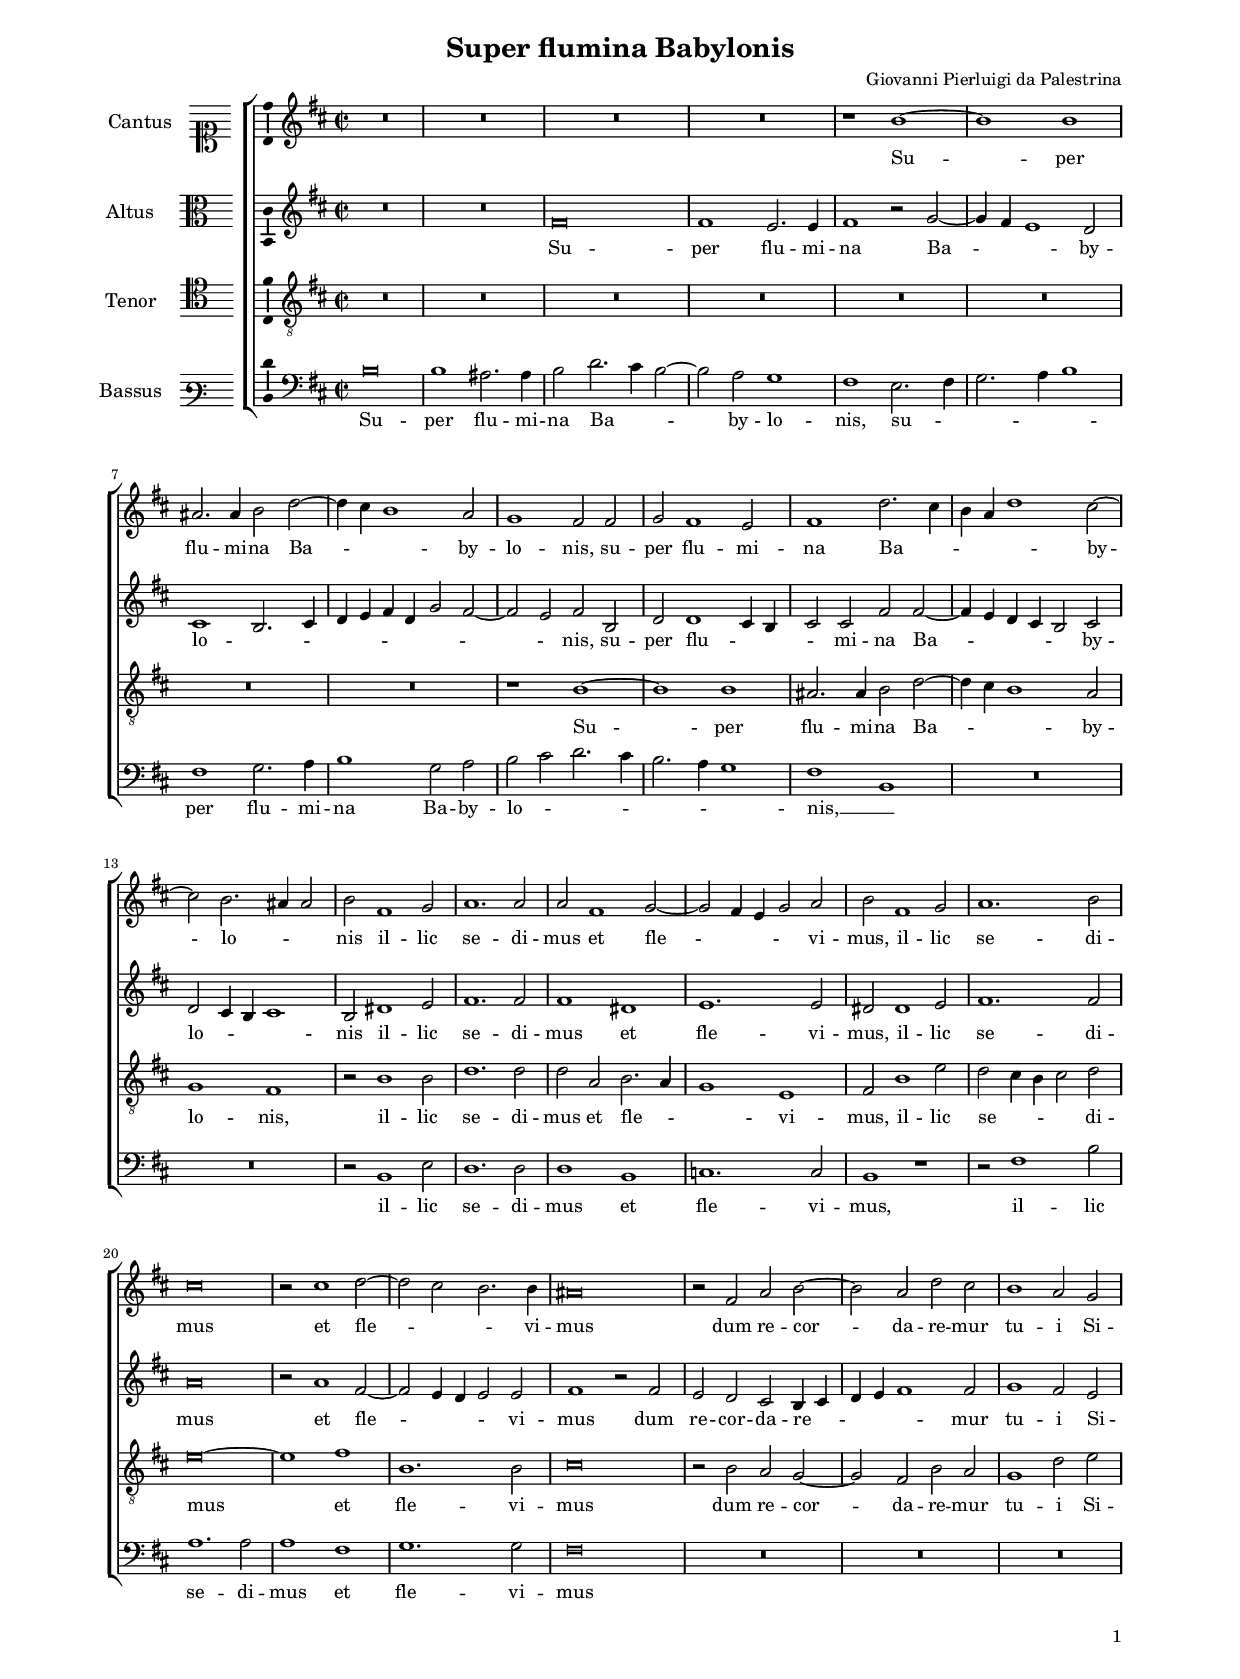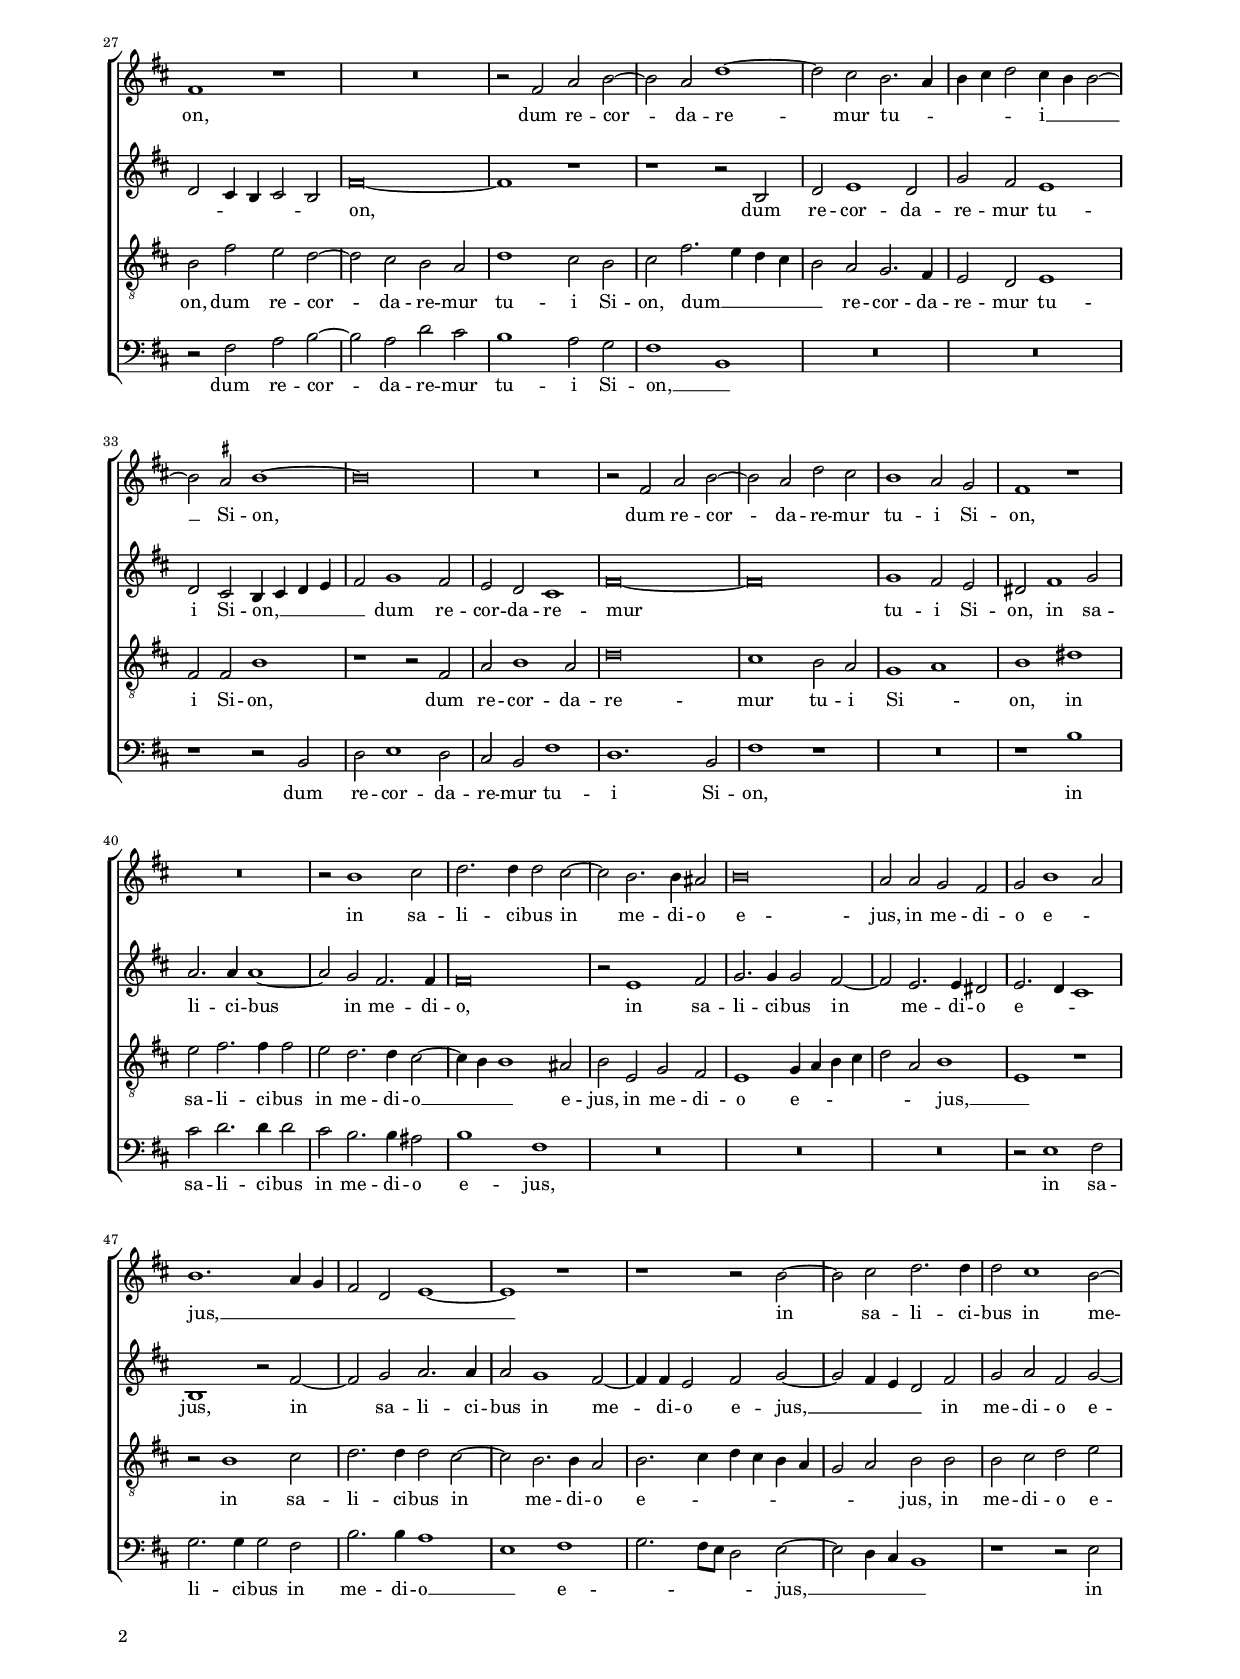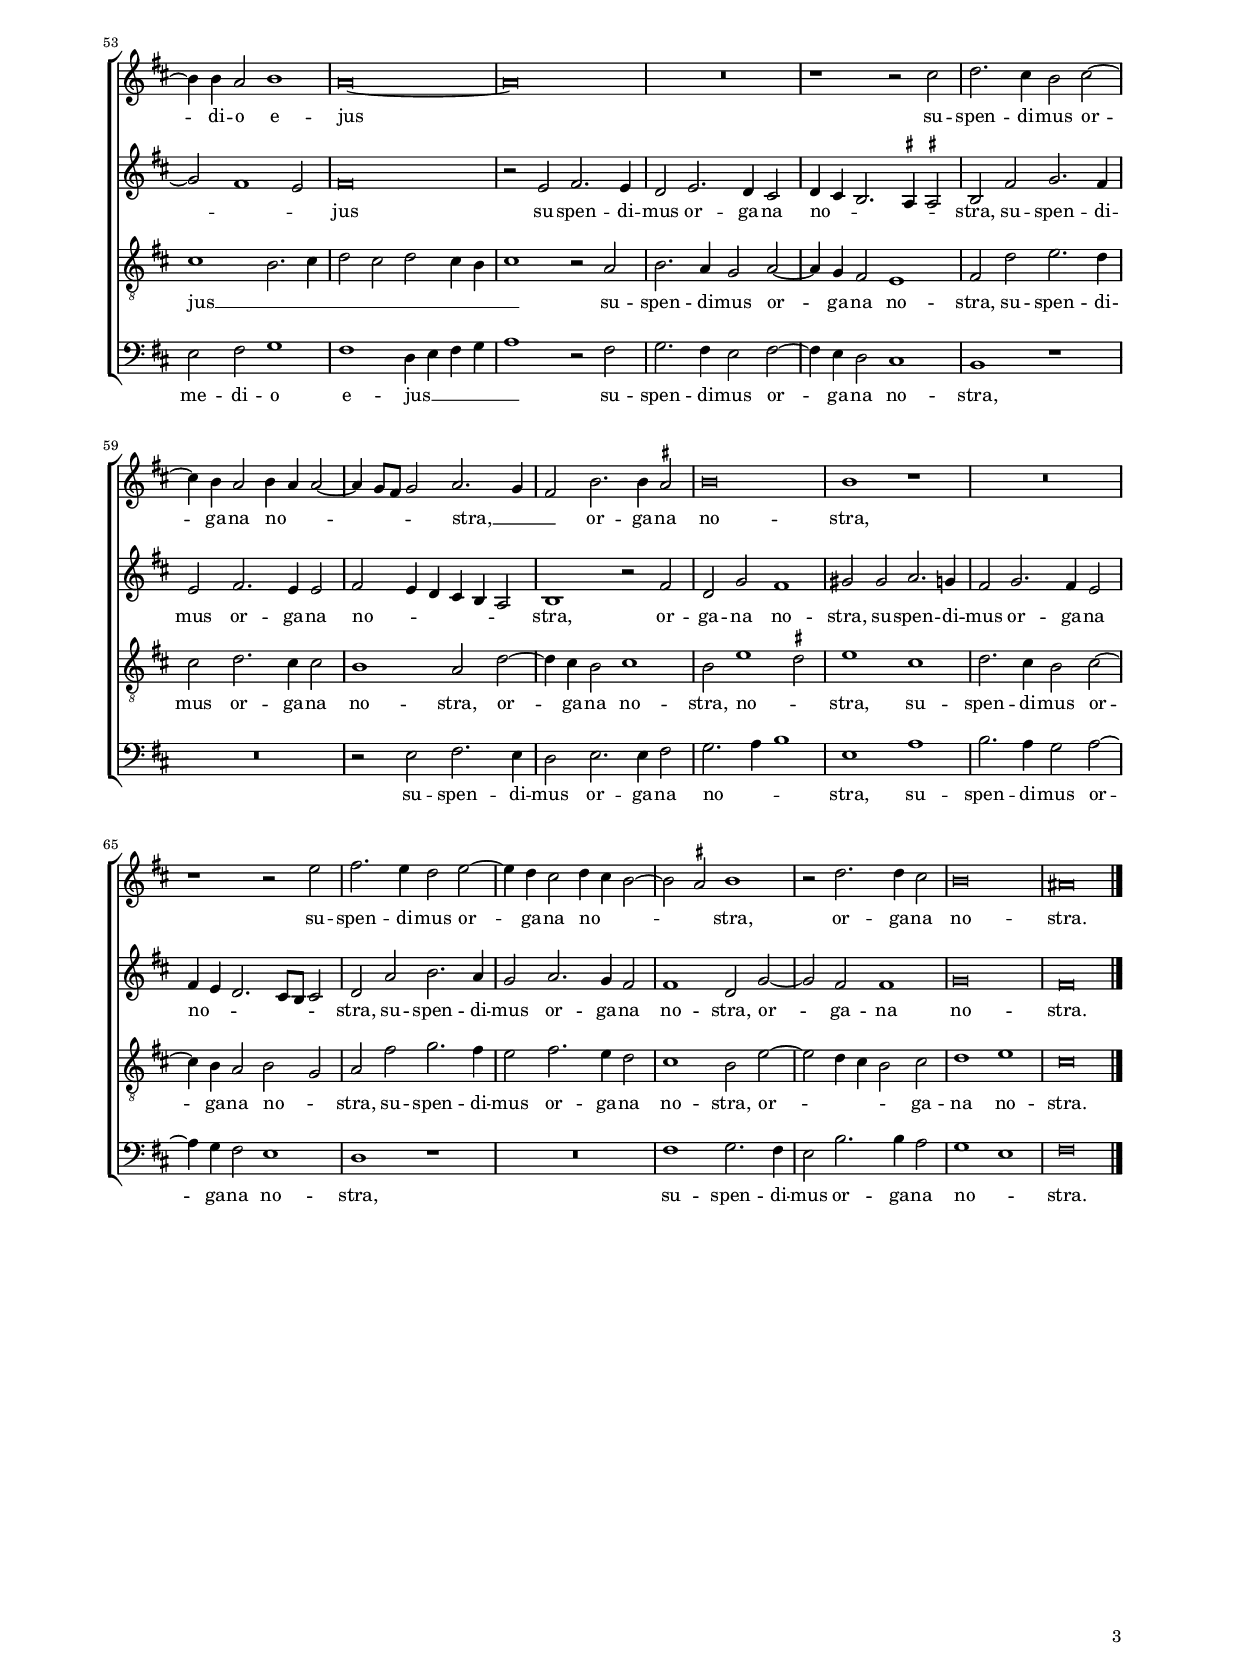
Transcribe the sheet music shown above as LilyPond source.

\header
{
  title="Super flumina Babylonis"
  composer="Giovanni Pierluigi da Palestrina"
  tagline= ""
}

\version "2.24.2"
\include "deutsch.ly"
#(set-global-staff-size 15)
% #(set-default-paper-size "letter")
#(ly:set-option 'point-and-click #f)

	
\paper
	{
	top-margin = 1.5 \cm
	bottom-margin = 0.9 \cm
	left-margin = 2 \cm
	right-margin = 2 \cm
	ragged-bottom = ##f
	ragged-last-bottom = ##t
	print-page-number = ##f
	system-system-spacing = #'((basic-distance . 16) (minimum-distance . 14) (padding . 5) (strechability . 150))
	oddFooterMarkup=\markup   \fill-line { "" \fromproperty #'page:page-number-string }
	evenFooterMarkup=\markup  \fill-line { \fromproperty #'page:page-number-string "" }
	last-bottom-spacing = #'((basic-distance . 12) (minimum-distance . 7) (padding . 4))
%	systems-per-page = 4
%	min-systems-per-page = 3
%	oddHeaderMarkup = \markup { \fill-line { \null \null \column \right-align { \fontsize #1 \fromproperty #'page:page-number-string \null } } }
%	evenHeaderMarkup = \markup { \column \right-align { \fontsize #1 \fromproperty #'page:page-number-string \null } }
	}

global = {
	\key c \major
	\time 2/2 \set Score.measureLength = #(ly:make-moment 2/1)
	\skip 1*2*71 \bar "|."
	}

	ficta = { \once \set suggestAccidentals = ##t }
	
	forget = #(define-music-function (music) (ly:music?) #{
		\accidentalStyle forget
		$music
		\accidentalStyle default
		#})



incipitcantus = \markup { \score {
	{
	\set Staff.instrumentName = \markup { \fontsize #1 "Cantus" }
	\key c \major
	\clef soprano
	s4 \bar ""
	}
	\layout  {
	raggedright = ##t
	indent = 1.6 \cm
	line-width = 2.5\cm
	\context { \Staff \remove Time_signature_engraver }
	\override Staff.Clef.Y-extent = #'(0 . 0)
	}} \hspace #1 }
	
	 
incipitaltus = \markup { \score {
	{
	\set Staff.instrumentName = \markup { \fontsize #1 "Altus" }
	\key c \major
	\clef alto
	s4 \bar ""
	}
	\layout  {
	raggedright = ##t
	indent = 1.6 \cm
	line-width = 2.5\cm
	\context { \Staff \remove Time_signature_engraver }
	\override Staff.Clef.Y-extent = #'(0 . 0)
	}} \hspace #1 }


incipittenor = \markup { \score {
	{
	\set Staff.instrumentName = \markup { \fontsize #1 "Tenor" }
	\key c \major
	\clef tenor
	s4 \bar ""
	}
	\layout  {
	raggedright = ##t
	indent = 1.6 \cm
	line-width = 2.5\cm
	\context { \Staff \remove Time_signature_engraver }
	\override Staff.Clef.Y-extent = #'(0 . 0)
	}} \hspace #1 }


incipitbassus = \markup { \score {
	{
	\set Staff.instrumentName = \markup { \fontsize #1 "Bassus" }
	\key c \major
	\clef varbaritone
	s4 \bar ""
	}
	\layout  {
	raggedright = ##t
	indent = 1.6 \cm
	line-width = 2.5\cm
	\context { \Staff \remove Time_signature_engraver }
	\override Staff.Clef.Y-extent = #'(0 . 0)
	}} \hspace #1 }


cantus =  \relative c''
	{
	R\breve
	R\breve
	R\breve
	R\breve
%5
	r1 a~ |
	a1 a
	gis2. gis4 a2 c~
	c4 h a1 g2
	f1 e2 e
%10
	f2 e1 d2 |
	e1 c'2. h4
	a4 g c1 h2~
	h2 a2. gis4 gis2
	a2 e1 f2
%15
	g1. g2 |
	g2 e1 f2~
	f2 e4 d f2 g
	a2 e1 f2
	g1. a2
%20
	h\breve |
	r2 h1 c2~
	c2 h a2. a4
	gis\breve
	r2 e g a~
%25
	a2 g c h |
	a1 g2 f
	e1 r
	R\breve
	r2 e g a~
%30
	a2 g c1~ |
	c2 h a2. g4
	a4 h c2 h4 a a2~
	a2 \ficta gis a1~
	a\breve
%35
	R\breve |
	r2 e g a~
	a2 g c h
	a1 g2 f
	e1 r
%40
	R\breve |
	r2 a1 h2
	c2. c4 c2 h~ |
	h2 a2. a4 gis2
	a\breve
%45
	g2 g f e |
	f2 a1 g2
	a1. g4 f
	e2 c d1~
	d1 r
%50
	r1 r2 a'~ |
	a2 h c2. c4
	c2 h1 a2~
	a4 a g2 a1
	g\breve~
%55
	g\breve |
	R\breve
	r1 r2 h
	c2. h4 a2 h~
	h4 a g2 a4 g g2~
%60
	g4 f8 e f2 g2. f4 |
	e2 a2. a4 \ficta gis2
	a\breve
	a1 r
	R\breve
%65
	r1 r2 d |
	e2. d4 c2 d~
	d4 c h2 c4 h a2~
	a2 \ficta gis a1
	r2 c2. c4 h2
%70
	a\breve |
	gis\breve |
	}


altus =  \relative c'
	{
	R\breve
	R\breve
	e\breve
	e1 d2. d4
%5
	e1 r2 f~ |
	f4 e d1 c2	
	h1 a2. h4
	c4 d e c f2 e~
	e2 d e a,
%10
	c2 c1 h4 a |
	h2 h e e~
	e4 d c h a2 h
	c2 h4 a h1
	a2 cis1 d2
%15
	e1. e2 |
	e1 cis
	d1. d2
	cis2 cis1 d2
	e1. e2
%20
	g\breve |
	r2 g1 e2~
	e2 d4 c d2 d
	e1 r2 e
	d2 c h a4 h
%25
	c4 d e1 e2 |
	f1 e2 d
	c2 h4 a h2 a
	e'\breve~
	e1 r
%30
	r1 r2 a, |
	c2 d1 c2
	f2 e d1
	c2 h a4 h c d
	e2 f1 e2
%35
	d2 c h1 |
	e\breve~
	e\breve
	f1 e2 d
	cis2 e1 f2
%40
	g2. g4 g1~ |
	g2 f e2. e4
	e\breve
	r2 d1 e2
	f2. f4 f2 e~
%45
	e2 d2. d4 cis2 |
	d2. c4 h1
	a1 r2 e'~
	e2 f g2. g4
	g2 f1 e2~
%50
	e4 e d2 e f~ |
	f2 e4 d c2 e
	f2 g e f~
	f2 e1 d2
	e\breve
%55
	r2 d e2. d4 |
	c2 d2. c4 h2
	c4 h a2. \ficta gis4 \ficta gis!2
	a2 e' f2. e4
	d2 e2. d4 d2
%60
	e2 d4 c h a g2 |
	a1 r2 e'
	c2 f e1
	fis2 fis g2. f4
	e2 f2. e4 d2
%65
	e4 d c2. h8 a h2 |
	c2 g' a2. g4
	f2 g2. f4 e2
	e1 c2 f~
	f2 e e1
%70
	f\breve |
	e\breve |
	}


tenor =  \relative c'
	{
	R\breve
	R\breve
	R\breve
	R\breve
%5
	R\breve |
	R\breve
	R\breve
	R\breve
	r1 a~
%10
	a1 a |
	gis2. gis4 a2 c~
	c4 h a1 g2
	f1 e
	r2 a1 a2
%15
	c1. c2 |
	c2 g a2. g4
	f1 d
	e2 a1 d2
	c2 h4 a h2 c
%20
	d\breve~ |
	d1 e
	a,1. a2
	h\breve
	r2 a g f~
%25
	f2 e a g |
	f1 c'2 d
	a2 e' d c~
	c2 h a g
	c1 h2 a
%30
	h2 e2. d4 c h |
	a2 g f2. e4
	d2 c d1
	e2 e a1
	r1 r2 e
%35
	g2 a1 g2 |
	c\breve
	h1 a2 g
	f1 g
	a1 cis
%40
	d2 e2. e4 e2 |
	d2 c2. c4 h2~
	h4 a a1 gis2
	a2 d, f e
	d1 f4 g a h
%45
	c2 g a1 |
	d,1 r
	r2 a'1 h2
	c2. c4 c2 h~
	h2 a2. a4 g2
%50
	a2. h4 c h a g |
	f2 g a a
	a2 h c d
	h1 a2. h4
	c2 h c h4 a
%55
	h1 r2 g |
	a2. g4 f2 g~
	g4 f e2 d1
	e2 c' d2. c4
	h2 c2. h4 h2
%60
	a1 g2 c~ |
	c4 h a2 h1
	a2 d1 \ficta cis2
	d1 h
	c2. h4 a2 h~
%65
	h4 a g2 a f |
	g2 e' f2. e4
	d2 e2. d4 c2
	h1 a2 d~
	d2 c4 h a2 h
%70
	c1 d |
	h\breve |
	}


bassus  =  \relative c
	{
	a'\breve
	a1 gis2. gis4
	a2 c2. h4 a2~
	a2 g f1
%5
	e1 d2. e4 |
	f2. g4 a1
	e1 f2. g4
	a1 f2 g
	a2 h c2. h4
%10
	a2. g4 f1 |
	e1 a,
	R\breve
	R\breve
	r2 a1 d2
%15
	c1. c2 |
	c1 a
	b1. b2
	a1 r
	r2 e'1 a2
%20
	g1. g2 |
	g1 e
	f1. f2
	e\breve
	R\breve
%25
	R\breve |
	R\breve
	r2 e g a~
	a2 g c h
	a1 g2 f
%30
	e1 a, |
	R\breve
	R\breve
	r1 r2 a
	c2 d1 c2
%35
	h2 a e'1 |
	c1. a2
	e'1 r
	R\breve
	r1 a
%40
	h2 c2. c4 c2 |
	h2 a2. a4 gis2
	a1 e
	R\breve
	R\breve
%45
	R\breve |
	r2 d1 e2
	f2. f4 f2 e
	a2. a4 g1
	d1 e
%50
	f2. e8 d c2 d~ |	
	d2 c4 h a1
	r1 r2 d
	d2 e f1
	e1 c4 d e f
%55
	g1 r2 e |
	f2. e4 d2 e~
	e4 d c2 h1
	a1 r
	R\breve
%60
	r2 d e2. d4 |
	c2 d2. d4 e2
	f2. g4 a1
	d,1 g
	a2. g4 f2 g~
%65
	g4 f e2 d1 |
	c1 r
	R\breve
	e1 f2. e4
	d2 a'2. a4 g2
%70
	f1 d |
	e\breve |
	}

lyricscantus = \lyricmode {
	Su -- per flu -- mi -- na Ba -- _ _ by -- lo -- nis,
	su -- per flu -- mi -- na Ba -- _ _ _ _ by -- lo -- _ _ nis
	il -- lic se -- di -- mus et fle -- _ _ _ vi -- mus,
	il -- lic se -- di -- mus et fle -- _ _ vi -- mus
	dum re -- cor -- da -- re -- mur tu -- i Si -- on,
	dum re -- cor -- da -- re -- mur tu -- _ _ _ _ i __ _ _ Si -- on,
	dum re -- cor -- da -- re -- mur tu -- i Si -- on,
	in sa -- li -- ci -- bus in me -- di -- o e -- jus,
	in me -- di -- o e -- _ jus, __ _ _ _ _ _
	in sa -- li -- ci -- bus in me -- di -- o e -- jus
	su -- spen -- di -- mus or -- ga -- na no -- _ _ _ _ _ stra, __ _ _ 
	or -- ga -- na no -- stra,
	su -- spen -- di -- mus or -- ga -- na no -- _ _ _ stra,
	or -- ga -- na no -- stra.
	}


lyricsaltus = \lyricmode {
	Su -- per flu -- mi -- na Ba -- _ _ by -- lo -- _ _ _ _ _ _ _ _ _ nis,
	su -- per flu -- _ _ _ mi -- na Ba -- _ _ _ _ by -- lo -- _ _ _ nis
	il -- lic se -- di -- mus et fle -- vi -- mus,
	il -- lic se -- di -- mus et fle -- _ _ _ vi -- mus
	dum re -- cor -- da -- re -- _ _ _ _ mur tu -- i Si -- _ _ _ _ _ on,
	dum re -- cor -- da -- re -- mur tu -- i Si -- on, __ _ _ _ _
	dum re -- cor -- da -- re -- mur tu -- i Si -- on,
	in sa -- li -- ci -- bus in me -- di -- o,
	in sa -- li -- ci -- bus in me -- di -- o e -- _ _ jus,
	in sa -- li -- ci -- bus in me -- di -- o e -- jus, __ _ _ _ 
	in me -- di -- o e -- _ _ jus
	su -- spen -- di -- mus or -- ga -- na no -- _ _ _ _ stra,
	su -- spen -- di -- mus or -- ga -- na no -- _ _ _ _ _ stra,
	or -- ga -- na no -- stra,
	su -- spen -- di -- mus or -- ga -- na no -- _ _ _ _ _ stra,
	su -- spen -- di -- mus or -- ga -- na no -- stra,
	or -- ga -- na no -- stra.
	}


lyricstenor = \lyricmode {
	Su -- per flu -- mi -- na Ba -- _ _ by -- lo -- nis,
	il -- lic se -- di -- mus et fle -- _ _ vi -- mus,
	il -- lic se -- _ _ _ di -- mus et fle -- vi -- mus
	dum re -- cor -- da -- re -- mur tu -- i Si -- on,
	dum re -- cor -- da -- re -- mur tu -- i Si -- on,
	dum __ _ _ _ _ re -- cor -- da -- re -- mur tu -- i Si -- on,
	dum re -- cor -- da -- re -- mur tu -- i Si -- _ on,
	in sa -- li -- ci -- bus in me -- di -- o __ _ _ e -- jus,
	in me -- di -- o e -- _ _ _ _ _ jus, __ _
	in sa -- li -- ci -- bus in me -- di -- o e -- _ _ _ _ _ _ _ jus,
	in me -- di -- o e -- jus __ _ _ _ _ _ _ _ _
	su -- spen -- di -- mus or -- ga -- na no -- stra,
	su -- spen -- di -- mus or -- ga -- na no -- stra,
	or -- ga -- na no -- stra,
	no -- _ stra,
	su -- spen -- di -- mus or -- ga -- na no -- _ stra,
	su -- spen -- di -- mus or -- ga -- na no -- stra,
	or -- _ _ _ ga -- na no -- stra.
	}


lyricsbassus = \lyricmode {
	Su -- per flu -- mi -- na Ba -- _ _ by -- lo -- nis,
	su -- _ _ _ _ per flu -- mi -- na Ba -- by -- lo -- _ _ _ _ _ _ nis, __ _
	il -- lic se -- di -- mus et fle -- vi -- mus,
	il -- lic se -- di -- mus et fle -- vi -- mus
	dum re -- cor -- da -- re -- mur tu -- i Si -- on, __ _
	dum re -- cor -- da -- re -- mur tu -- i Si -- on,
	in sa -- li -- ci -- bus in me -- di -- o e -- jus,
	in sa -- li -- ci -- bus in me -- di -- o __ _ e -- _ _ _ _ jus, __ _ _ _
	in me -- di -- o e -- jus __ _ _ _ _
	su -- spen -- di -- mus or -- ga -- na no -- stra,
	su -- spen -- di -- mus or -- ga -- na no -- _ _ stra,
	su -- spen -- di -- mus or -- ga -- na no -- stra,
	su -- spen -- di -- mus or -- ga -- na no -- _ stra.
	}


\score
{  
	\transpose c d {
	\new ChoirStaff \with { \override StaffGrouper.staff-staff-spacing.basic-distance = #13 }
	<<

	\new Staff << \global
	\new Voice="v1" {
		\set Staff.instrumentName=\incipitcantus
	%	  \set Staff.instrumentName="S"
		\set Staff.midiInstrument = "reed organ"
		\clef violin
		\cantus }
	\new Lyrics \lyricsto "v1" {\lyricscantus }
	>>


	\new Staff << \global
	\new Voice="v2" {
		\set Staff.instrumentName=\incipitaltus
	%	  \set Staff.instrumentName="A"
		\set Staff.midiInstrument = "reed organ"
		\clef violin 
		\altus}
	\new Lyrics \lyricsto "v2" {\lyricsaltus }
	>>


	\new Staff << \global
	\new Voice="v3" {
		\set Staff.instrumentName=\incipittenor
	%	  \set Staff.instrumentName="T"
		\set Staff.midiInstrument = "reed organ"
		\clef "G_8"
		\tenor }
	\new Lyrics \lyricsto "v3" {\lyricstenor }
	>>


	\new Staff << \global
	\new Voice="v4" {
		\set Staff.instrumentName=\incipitbassus
	%	  \set Staff.instrumentName="B"
		\set Staff.midiInstrument = "reed organ"
		\clef "bass" 
		\bassus }
	\new Lyrics \lyricsto "v4" {\lyricsbassus}
	>>

	>>
	} % transpose

	\layout
	{
	indent = 2.3 \cm
%	\context { \Lyrics \override VerticalAxisGroup.nonstaff-relatedstaff-spacing.padding = #2 }
%	\context { \Lyrics \override LyricText.font-size = #1 }
	\context { \Staff \override TimeSignature.break-visibility = #end-of-line-invisible }
	\context { \Staff \consists Ambitus_engraver }
	\context { \Score \override BarNumber.padding = #2 }
	\context { \Voice \override NoteHead.style = #'baroque }
	}

\midi
	{
	\tempo 2 = 90
	}
	
}


% EOF
